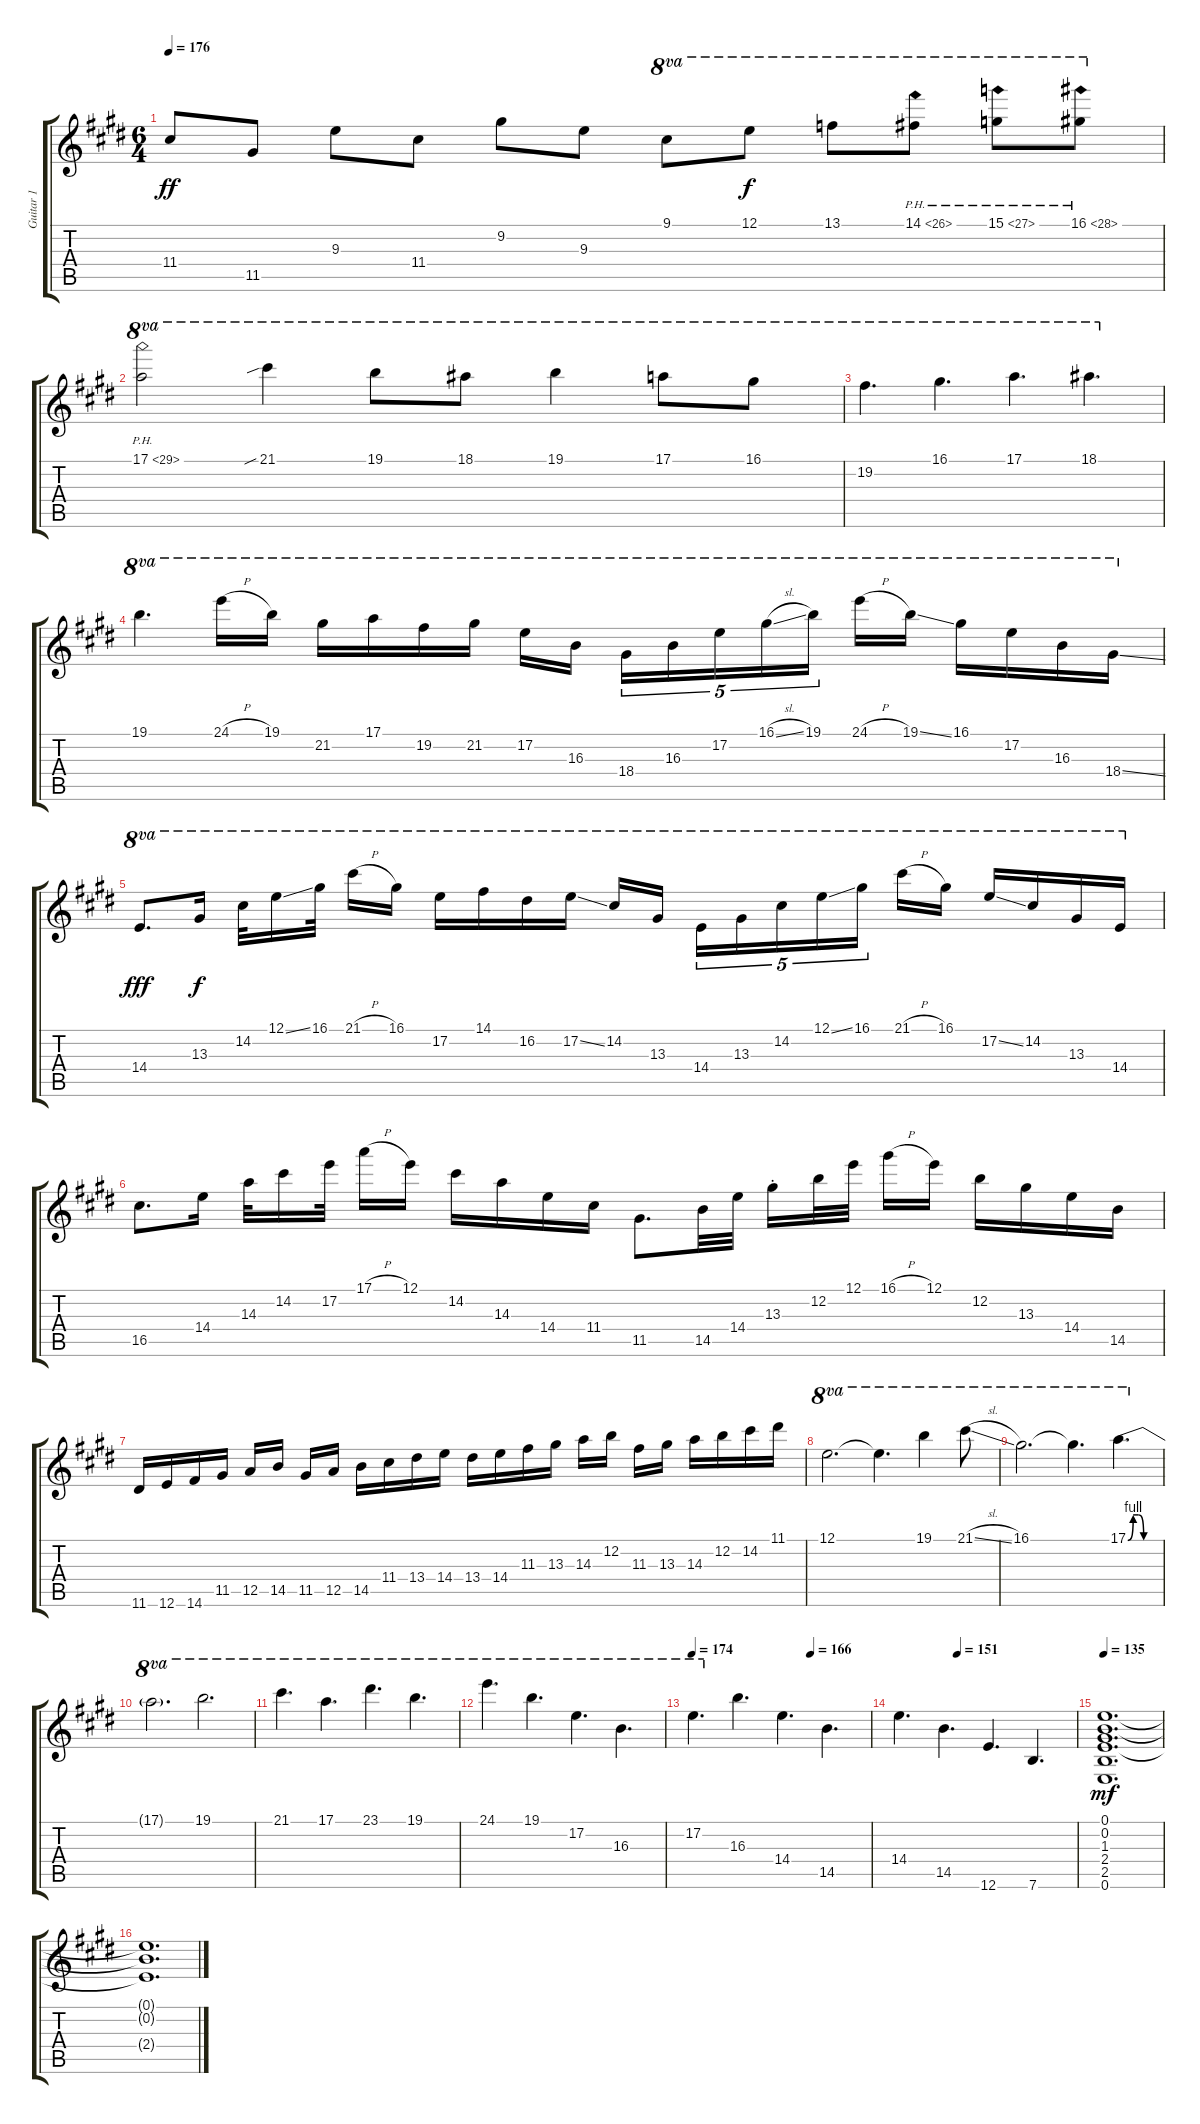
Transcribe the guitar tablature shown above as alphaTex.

\track ("Guitar 1" "Guitar 1") {instrument acousticguitarnylon}
\staff {score tabs}
\tuning (E4 B3 G3 D3 A2 E2) {hide}
\ts (6 4)
\tempo 176
\clef g2
\ks e
11.4.8{dy ff} 11.5.8 9.3.8 11.4.8 9.2.8 9.3.8 9.1.8{ot 8va} 12.1.8{ot 8va dy f} 13.1.8{ot 8va} 14.1{ph 12}.8{ot 8va} 15.1{ph 12}.8{ot 8va} 16.1{ph 12}.8{ot 8va} |
17.1{ph 12}.2{ot 8va} 21.1{sib}.4{ot 8va} 19.1.8{ot 8va} 18.1.8{ot 8va} 19.1.4{ot 8va} 17.1.8{ot 8va} 16.1.8{ot 8va} |
19.2.4{d ot 8va} 16.1.4{d ot 8va} 17.1.4{d ot 8va} 18.1.4{d ot 8va} |
19.1.4{d ot 8va} 24.1{h}.16{ot 8va} 19.1.16{ot 8va} 21.2.16{ot 8va} 17.1.16{ot 8va} 19.2.16{ot 8va} 21.2.16{ot 8va} 17.2.16{ot 8va} 16.3.16{ot 8va beam splitsecondary} 18.4.16{tu (5 4) ot 8va} 16.3.16{tu (5 4) ot 8va} 17.2.16{tu (5 4) ot 8va} 16.1{sl}.16{tu (5 4) ot 8va} 19.1.16{tu (5 4) ot 8va beam split} 24.1{h}.16{ot 8va} 19.1{ss}.16{ot 8va} 16.1.16{ot 8va} 17.2.16{ot 8va} 16.3.16{ot 8va} 18.4{ss}.16{ot 8va} |
14.4.8{d ot 8va dy fff} 13.3.16{ot 8va dy f} 14.2.32{ot 8va} 12.1{ss}.16{ot 8va} 16.1.32{ot 8va beam split} 21.1{h}.16{ot 8va} 16.1.16{ot 8va} 17.2.16{ot 8va} 14.1.16{ot 8va} 16.2.16{ot 8va} 17.2{ss}.16{ot 8va} 14.2.16{ot 8va} 13.3.16{ot 8va beam splitsecondary} 14.4.16{tu (5 4) ot 8va} 13.3.16{tu (5 4) ot 8va} 14.2.16{tu (5 4) ot 8va} 12.1{ss}.16{tu (5 4) ot 8va} 16.1.16{tu (5 4) ot 8va beam split} 21.1{h}.16{ot 8va} 16.1.16{ot 8va} 17.2{ss}.16{ot 8va} 14.2.16{ot 8va} 13.3.16{ot 8va} 14.4.16{ot 8va} |
16.5.8{d} 14.4.16 14.3.32 14.2.16 17.2.32{beam split} 17.1{h}.16 12.1.16 14.2.16 14.3.16 14.4.16 11.4.16 11.5.8{d} 14.5.32 14.4.32 13.3{st}.16 12.2.32 12.1.32{beam split} 16.1{h}.16 12.1.16 12.2.16 13.3.16 14.4.16 14.5.16 |
11.6.16 12.6.16 14.6.16 11.5.16 12.5.16 14.5.16{beam split} 11.5.16 12.5.16 14.5.16 11.4.16 13.4.16 14.4.16 13.4.16 14.4.16 11.3.16 13.3.16 14.3.16 12.2.16{beam split} 11.3.16 13.3.16 14.3.16 12.2.16 14.2.16 11.1.16 |
12.1.2{d ot 8va} 12.1{t}.4{d ot 8va} 19.1.4{ot 8va} 21.1{sl}.8{ot 8va} |
16.1.2{d ot 8va} 16.1{t}.4{d ot 8va} 17.1{be (custom 0 0 10 4 20 4 30 0 60 0)}.4{d ot 8va} |
17.1{t}.2{d ot 8va} 19.1.2{d ot 8va} |
21.1.4{d ot 8va} 17.1.4{d ot 8va} 23.1.4{d ot 8va} 19.1.4{d ot 8va} |
24.1.4{d ot 8va} 19.1.4{d ot 8va} 17.2.4{d ot 8va} 16.3.4{d ot 8va} |
\tempo 174
\tempo (166 0.6666666666666666)
17.2.4{d ot 8va} 16.3.4{d} 14.4.4{d} 14.5.4{d} |
\tempo (151 0.3333333333333333)
14.4.4{d} 14.5.4{d} 12.6.4{d} 7.6.4{d} |
\tempo 135
(0.1 0.2 1.3 2.4 2.5 0.6).1{d dy mf} |
(0.1{t} 0.2{t} 2.4{t}).1{d}
